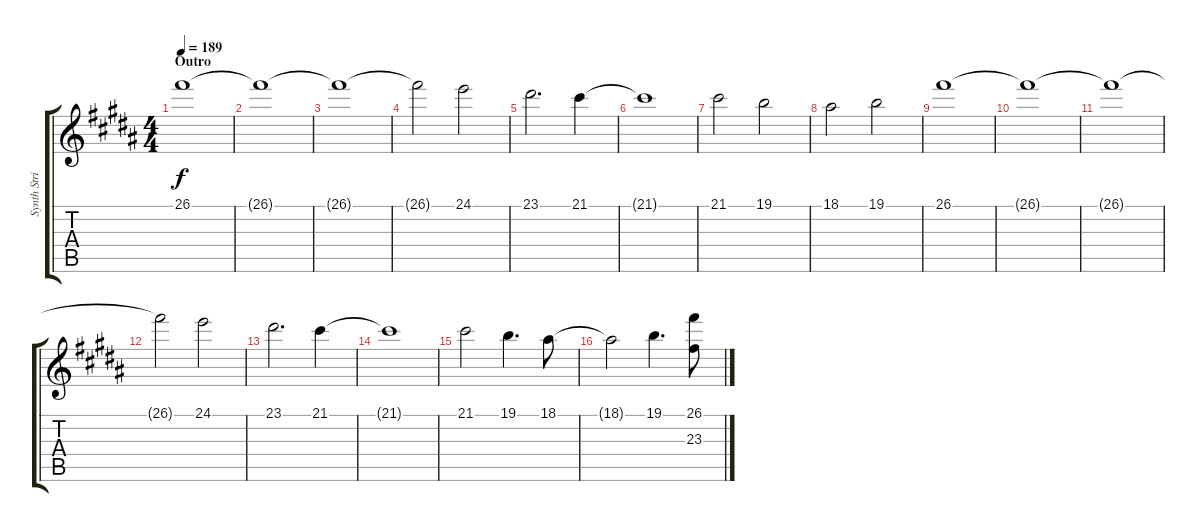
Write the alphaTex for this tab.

\track ("Synth Strings" "Synth Stri") {instrument synthstrings1}
\staff {score tabs}
\tuning (E4 B3 G3 D3 A2 E2) {hide}
\ts (4 4)
\section ("" "Outro")
\tempo 189
\clef g2
\ks b
26.1.1{dy f} |
26.1{t}.1 |
26.1{t}.1 |
26.1{t}.2 24.1.2 |
23.1.2{d} 21.1.4 |
21.1{t}.1 |
21.1.2 19.1.2 |
18.1.2 19.1.2 |
26.1.1 |
26.1{t}.1 |
26.1{t}.1 |
26.1{t}.2 24.1.2 |
23.1.2{d} 21.1.4 |
21.1{t}.1 |
21.1.2 19.1.4{d} 18.1.8 |
18.1{t}.2 19.1.4{d} (26.1 23.3).8
